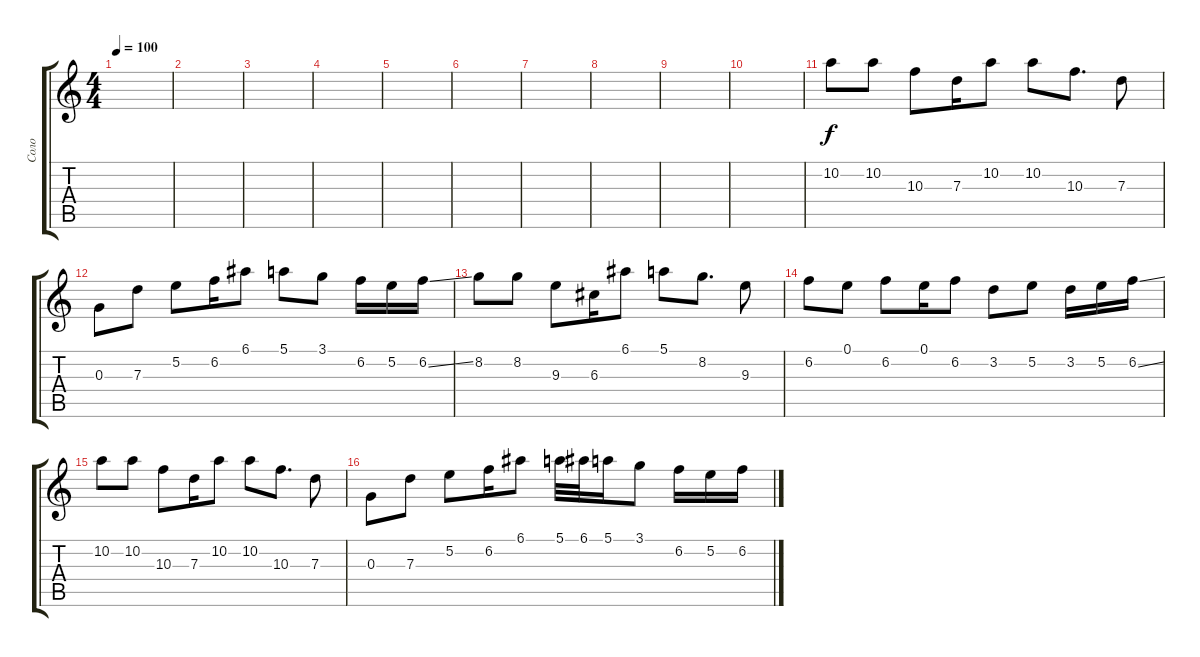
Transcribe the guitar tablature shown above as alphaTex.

\track ("Соло" "Соло") {instrument acousticguitarsteel}
\staff {score tabs}
\tuning (E4 B3 G3 D3 A2 E2) {hide}
\ts (4 4)
\tempo 100
\clef g2
\ks c
|
|
|
|
|
|
|
|
|
|
10.2.8 10.2.8 10.3.8 7.3.16 10.2.8 10.2.8 10.3.8{d} 7.3.8 |
0.3.8 7.3.8 5.2.8 6.2.16 6.1.8 5.1.8 3.1.8 6.2.16 5.2.16 6.2{ss}.16 |
8.2.8 8.2.8 9.3.8 6.3.16 6.1.8 5.1.8 8.2.8{d} 9.3.8 |
6.2.8 0.1.8 6.2.8 0.1.16 6.2.8 3.2.8 5.2.8 3.2.16 5.2.16 6.2{ss}.16 |
10.2.8 10.2.8 10.3.8 7.3.16 10.2.8 10.2.8 10.3.8{d} 7.3.8 |
0.3.8 7.3.8 5.2.8 6.2.16 6.1.8 5.1.32 6.1.32 5.1.16 3.1.8 6.2.16 5.2.16 6.2{ss}.16
